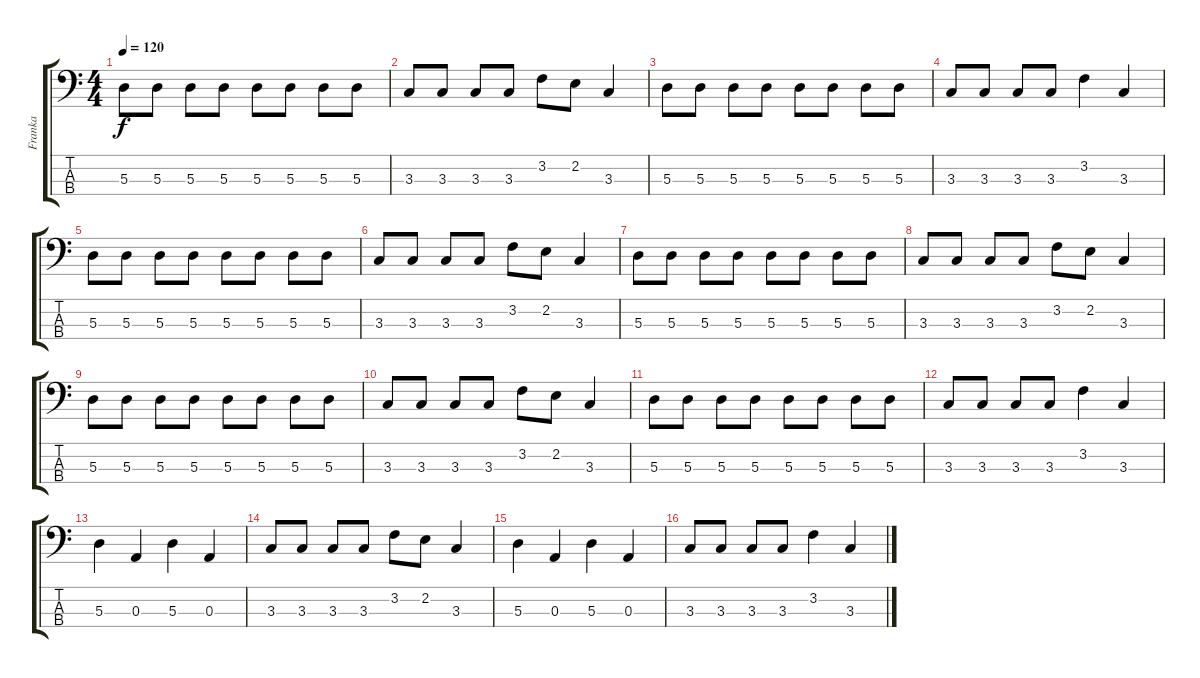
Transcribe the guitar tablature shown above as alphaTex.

\track ("Franka" "Franka") {instrument electricbasspick}
\staff {score tabs}
\tuning (G2 D2 A1 E1) {hide}
\ts (4 4)
\tempo 120
\clef f4
\ks c
5.3.8{dy f} 5.3.8 5.3.8 5.3.8 5.3.8 5.3.8 5.3.8 5.3.8 |
3.3.8 3.3.8 3.3.8 3.3.8 3.2.8 2.2.8 3.3.4 |
5.3.8 5.3.8 5.3.8 5.3.8 5.3.8 5.3.8 5.3.8 5.3.8 |
3.3.8 3.3.8 3.3.8 3.3.8 3.2.4 3.3.4 |
5.3.8 5.3.8 5.3.8 5.3.8 5.3.8 5.3.8 5.3.8 5.3.8 |
3.3.8 3.3.8 3.3.8 3.3.8 3.2.8 2.2.8 3.3.4 |
5.3.8 5.3.8 5.3.8 5.3.8 5.3.8 5.3.8 5.3.8 5.3.8 |
3.3.8 3.3.8 3.3.8 3.3.8 3.2.8 2.2.8 3.3.4 |
5.3.8 5.3.8 5.3.8 5.3.8 5.3.8 5.3.8 5.3.8 5.3.8 |
3.3.8 3.3.8 3.3.8 3.3.8 3.2.8 2.2.8 3.3.4 |
5.3.8 5.3.8 5.3.8 5.3.8 5.3.8 5.3.8 5.3.8 5.3.8 |
3.3.8 3.3.8 3.3.8 3.3.8 3.2.4 3.3.4 |
5.3.4 0.3.4 5.3.4 0.3.4 |
3.3.8 3.3.8 3.3.8 3.3.8 3.2.8 2.2.8 3.3.4 |
5.3.4 0.3.4 5.3.4 0.3.4 |
3.3.8 3.3.8 3.3.8 3.3.8 3.2.4 3.3.4
